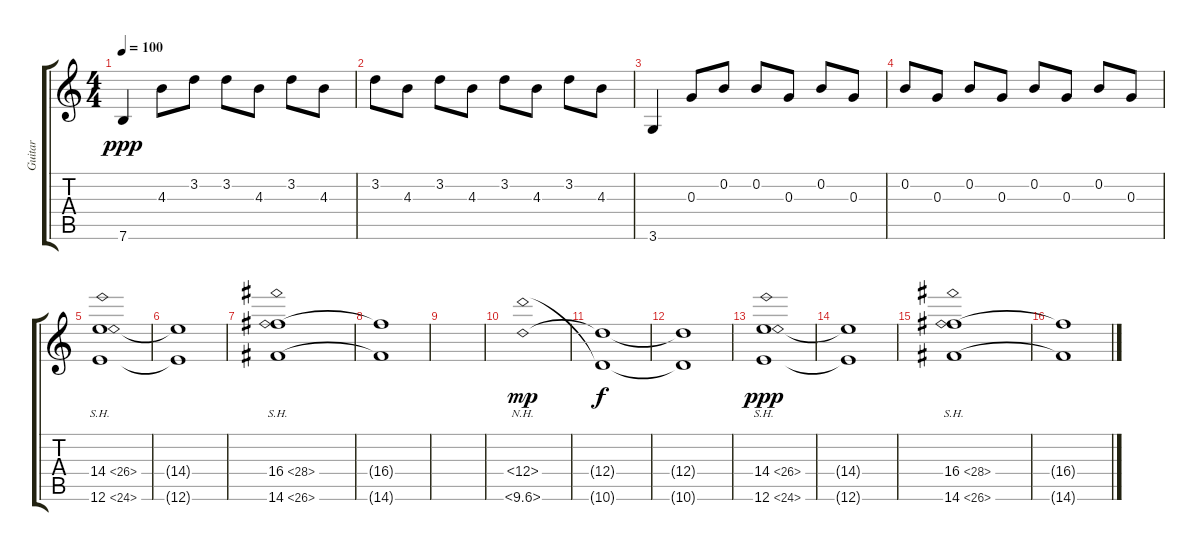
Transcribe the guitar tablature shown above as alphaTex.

\track ("Guitar" "Guitar") {instrument overdrivenguitar}
\staff {score tabs}
\tuning (E4 B3 G3 D3 A2 E2) {hide}
\ts (4 4)
\tempo 100
\clef g2
\ks c
7.6.4{dy ppp} 4.3.8 3.2.8 3.2.8 4.3.8 3.2.8 4.3.8 |
3.2.8 4.3.8 3.2.8 4.3.8 3.2.8 4.3.8 3.2.8 4.3.8 |
3.6.4 0.3.8 0.2.8 0.2.8 0.3.8 0.2.8 0.3.8 |
0.2.8 0.3.8 0.2.8 0.3.8 0.2.8 0.3.8 0.2.8 0.3.8 |
(14.4{sh 12} 12.6{sh 12}).1{instrument overdrivenguitar} |
(14.4{t} 12.6{t}).1 |
(16.4{sh 12} 14.6{sh 12}).1 |
(16.4{t} 14.6{t}).1 |
|
(12.4{nh} 10.6{nh}).1{dy mp} |
(12.4{t} 10.6{t}).1{dy f} |
(12.4{t} 10.6{t}).1 |
(14.4{sh 12} 12.6{sh 12}).1{dy ppp instrument overdrivenguitar} |
(14.4{t} 12.6{t}).1 |
(16.4{sh 12} 14.6{sh 12}).1 |
(16.4{t} 14.6{t}).1
